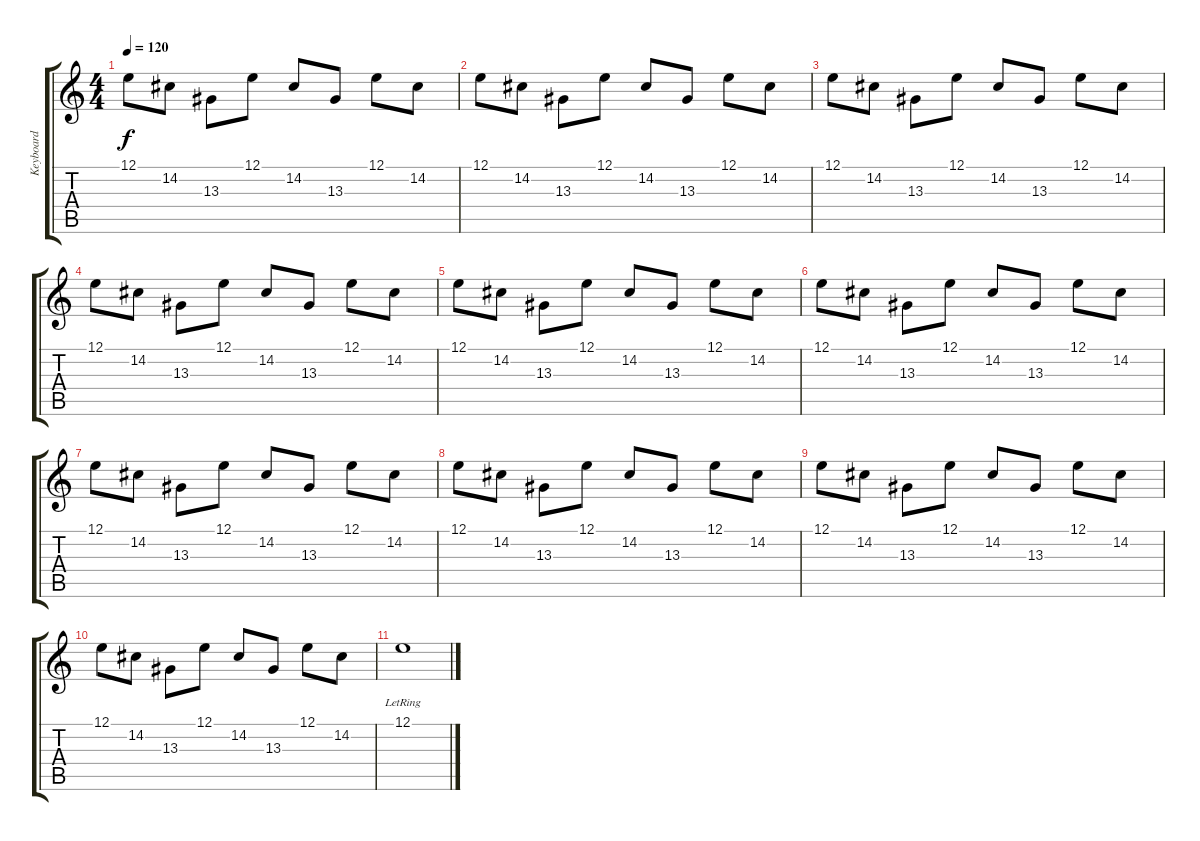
\track ("Keyboard " "Keyboard ") {instrument acousticgrandpiano}
\staff {score tabs}
\tuning (E4 B3 G3 D3 A2 E2) {hide}
\ts (4 4)
\tempo 120
\clef g2
\ks c
12.1.8{dy f} 14.2.8 13.3.8 12.1.8 14.2.8 13.3.8 12.1.8 14.2.8 |
12.1.8 14.2.8 13.3.8 12.1.8 14.2.8 13.3.8 12.1.8 14.2.8 |
12.1.8 14.2.8 13.3.8 12.1.8 14.2.8 13.3.8 12.1.8 14.2.8 |
12.1.8 14.2.8 13.3.8 12.1.8 14.2.8 13.3.8 12.1.8 14.2.8 |
12.1.8 14.2.8 13.3.8 12.1.8 14.2.8 13.3.8 12.1.8 14.2.8 |
12.1.8 14.2.8 13.3.8 12.1.8 14.2.8 13.3.8 12.1.8 14.2.8 |
12.1.8 14.2.8 13.3.8 12.1.8 14.2.8 13.3.8 12.1.8 14.2.8 |
12.1.8 14.2.8 13.3.8 12.1.8 14.2.8 13.3.8 12.1.8 14.2.8 |
12.1.8 14.2.8 13.3.8 12.1.8 14.2.8 13.3.8 12.1.8 14.2.8 |
12.1.8 14.2.8 13.3.8 12.1.8 14.2.8 13.3.8 12.1.8 14.2.8 |
12.1{lr}.1
